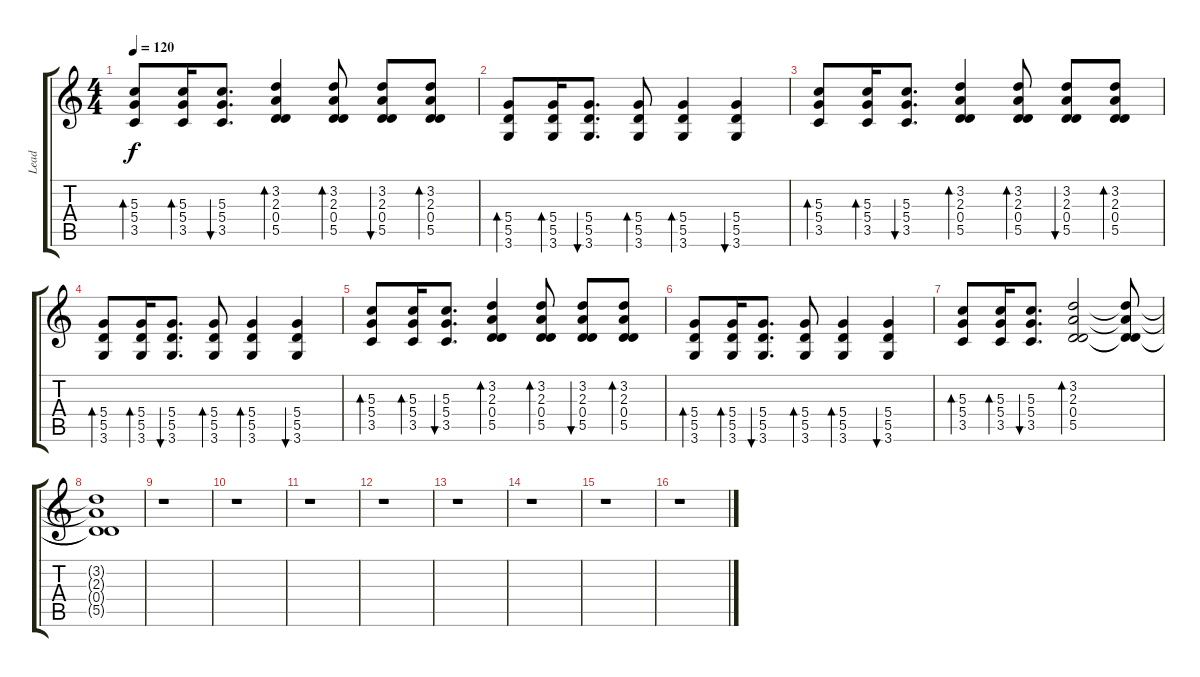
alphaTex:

\track ("Lead" "Lead") {instrument distortionguitar}
\staff {score tabs}
\tuning (E4 B3 G3 D3 A2 E2) {hide}
\ts (4 4)
\tempo 120
\clef g2
\ks c
(5.3 5.4 3.5).8{bd 60 dy f} (5.3 5.4 3.5).16{bd 60} (5.3 5.4 3.5).8{d bu 60} (3.2 2.3 0.4 5.5).4{bd 60} (3.2 2.3 0.4 5.5).8{bd 60} (3.2 2.3 0.4 5.5).8{bu 60} (3.2 2.3 0.4 5.5).8{bd 60} |
(5.4 5.5 3.6).8{bd 60} (5.4 5.5 3.6).16{bd 60} (5.4 5.5 3.6).8{d bu 60} (5.4 5.5 3.6).8{bd 60} (5.4 5.5 3.6).4{bd 60} (5.4 5.5 3.6).4{bu 60} |
(5.3 5.4 3.5).8{bd 60} (5.3 5.4 3.5).16{bd 60} (5.3 5.4 3.5).8{d bu 60} (3.2 2.3 0.4 5.5).4{bd 60} (3.2 2.3 0.4 5.5).8{bd 60} (3.2 2.3 0.4 5.5).8{bu 60} (3.2 2.3 0.4 5.5).8{bd 60} |
(5.4 5.5 3.6).8{bd 60} (5.4 5.5 3.6).16{bd 60} (5.4 5.5 3.6).8{d bu 60} (5.4 5.5 3.6).8{bd 60} (5.4 5.5 3.6).4{bd 60} (5.4 5.5 3.6).4{bu 60} |
(5.3 5.4 3.5).8{bd 60} (5.3 5.4 3.5).16{bd 60} (5.3 5.4 3.5).8{d bu 60} (3.2 2.3 0.4 5.5).4{bd 60} (3.2 2.3 0.4 5.5).8{bd 60} (3.2 2.3 0.4 5.5).8{bu 60} (3.2 2.3 0.4 5.5).8{bd 60} |
(5.4 5.5 3.6).8{bd 60} (5.4 5.5 3.6).16{bd 60} (5.4 5.5 3.6).8{d bu 60} (5.4 5.5 3.6).8{bd 60} (5.4 5.5 3.6).4{bd 60} (5.4 5.5 3.6).4{bu 60} |
(5.3 5.4 3.5).8{bd 60} (5.3 5.4 3.5).16{bd 60} (5.3 5.4 3.5).8{d bu 60} (3.2 2.3 0.4 5.5).2{bd 60} (3.2{t} 2.3{t} 0.4{t} 5.5{t}).8 |
(3.2{t} 2.3{t} 0.4{t} 5.5{t}).1 |
r.1 |
r.1 |
r.1 |
r.1 |
r.1 |
r.1 |
r.1 |
r.1
